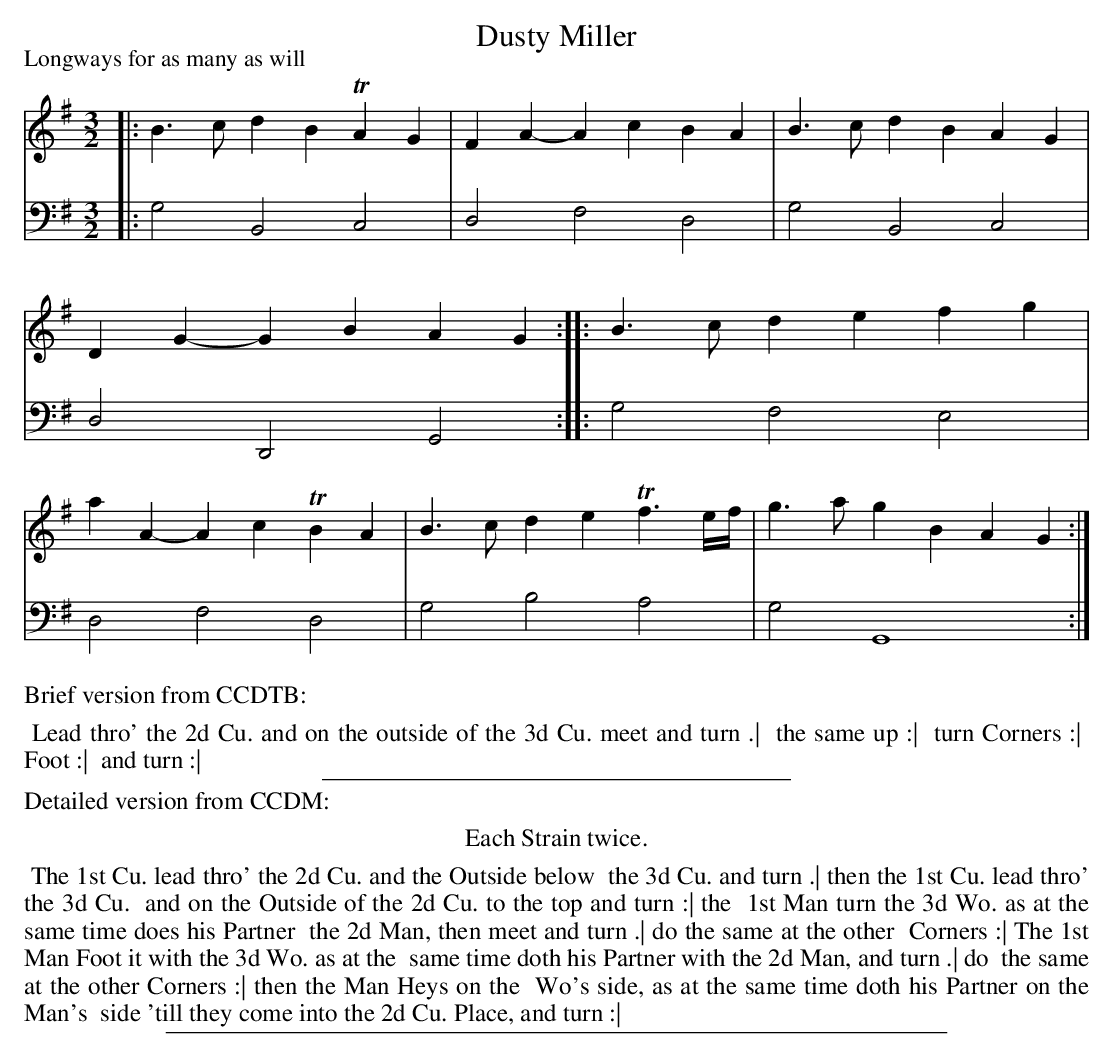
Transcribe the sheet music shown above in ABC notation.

X:1
T: Dusty Miller
P: Longways for as many as will
M: 3/2
L: 1/8
K: G
V: 1
|: B3c d2B2 TA2G2 | F2A2- A2c2 B2A2 | B3c d2B2 A2G2 | D2G2- G2B2 A2G2 :|\
|: B3c d2e2 f2g2 | a2A2- A2c2 TB2 A2 | B3c d2e2 Tf3e/f/ | g3a g2B2 A2G2 :|
V: 2 clef=bass middle=d
|: g4 B4 c4 | d4 f4 d4 | g4 B4 c4 | d4 D4 G4 :|
|: g4 f4 e4 | d4 f4 d4 | g4 b4 a4 | g4 G8 :|
